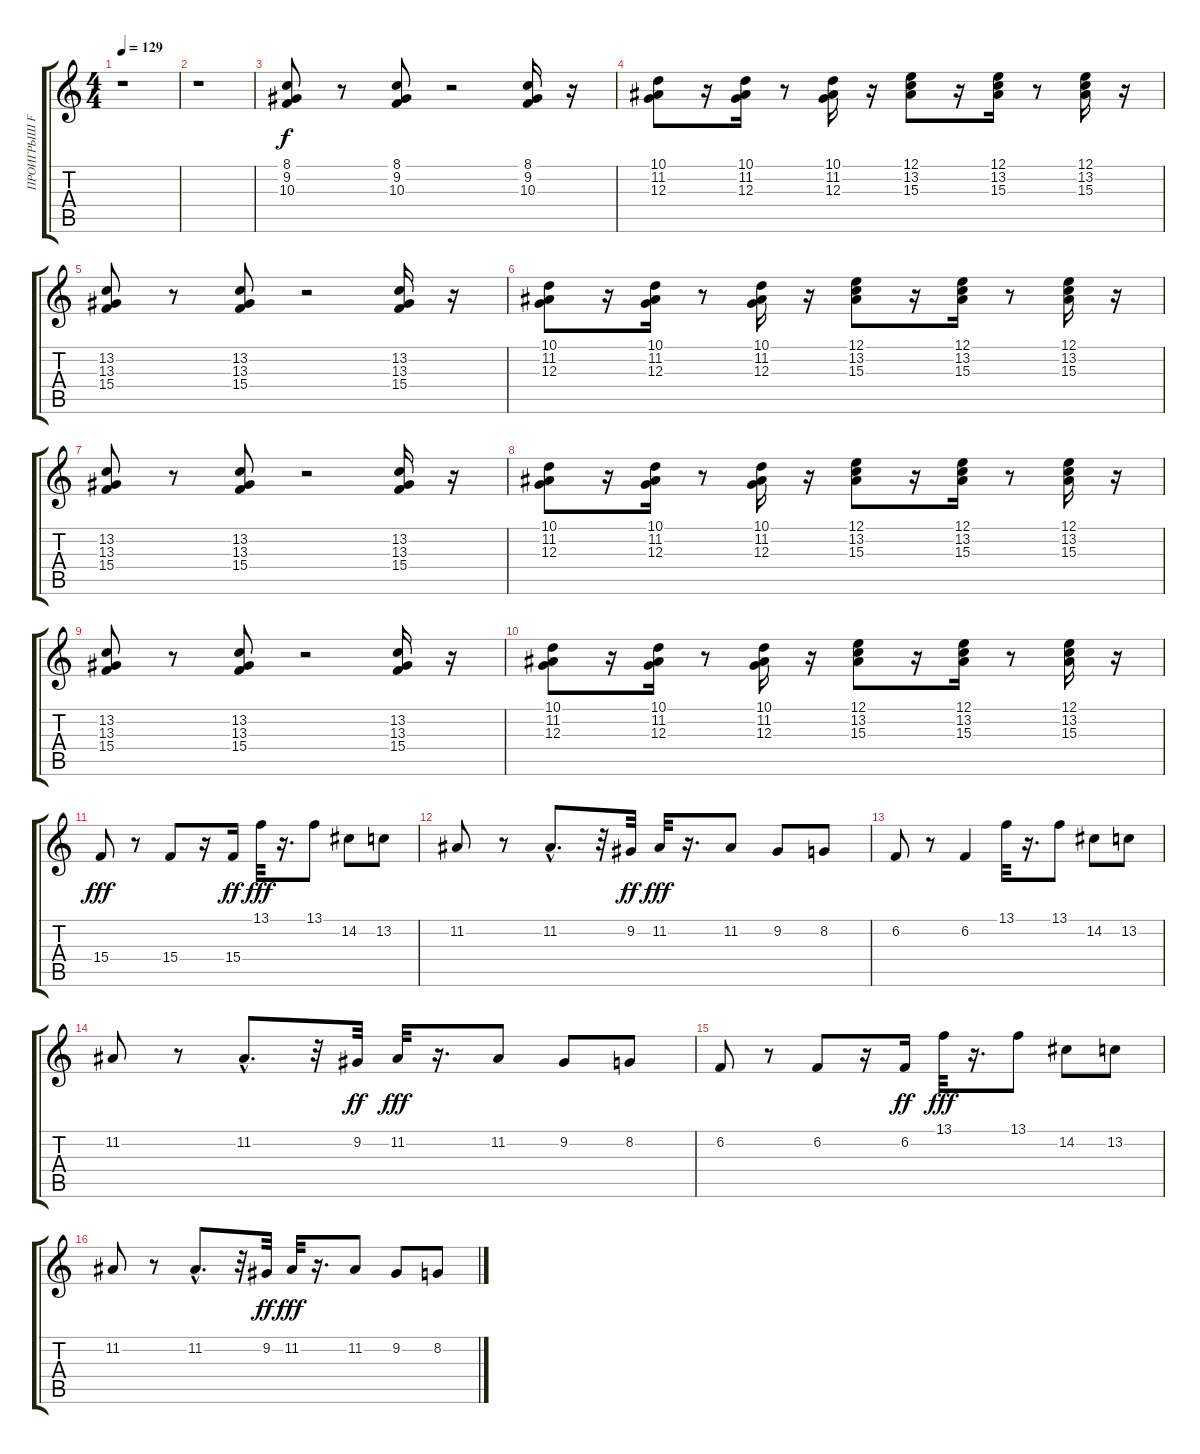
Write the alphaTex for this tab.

\track ("ПРОИГРЫШ F 5" "ПРОИГРЫШ F") {instrument synthbrass1}
\staff {score tabs}
\tuning (E4 B3 G3 D3 A2 E2) {hide}
\ts (4 4)
\tempo 129
\clef g2
\ks c
r.1{dy fff} |
r.1 |
(8.1 9.2 10.3).8{dy f} r.8 (8.1 9.2 10.3).8 r.2 (8.1 9.2 10.3).16 r.16 |
(10.1 11.2 12.3).8 r.16 (10.1 11.2 12.3).16 r.8 (10.1 11.2 12.3).16 r.16 (12.1 13.2 15.3).8 r.16 (12.1 13.2 15.3).16 r.8 (12.1 13.2 15.3).16 r.16 |
(13.2 13.3 15.4).8 r.8 (13.2 13.3 15.4).8 r.2 (13.2 13.3 15.4).16 r.16 |
(10.1 11.2 12.3).8 r.16 (10.1 11.2 12.3).16 r.8 (10.1 11.2 12.3).16 r.16 (12.1 13.2 15.3).8 r.16 (12.1 13.2 15.3).16 r.8 (12.1 13.2 15.3).16 r.16 |
(13.2 13.3 15.4).8 r.8 (13.2 13.3 15.4).8 r.2 (13.2 13.3 15.4).16 r.16 |
(10.1 11.2 12.3).8 r.16 (10.1 11.2 12.3).16 r.8 (10.1 11.2 12.3).16 r.16 (12.1 13.2 15.3).8 r.16 (12.1 13.2 15.3).16 r.8 (12.1 13.2 15.3).16 r.16 |
(13.2 13.3 15.4).8 r.8 (13.2 13.3 15.4).8 r.2 (13.2 13.3 15.4).16 r.16 |
(10.1 11.2 12.3).8 r.16 (10.1 11.2 12.3).16 r.8 (10.1 11.2 12.3).16 r.16 (12.1 13.2 15.3).8 r.16 (12.1 13.2 15.3).16 r.8 (12.1 13.2 15.3).16 r.16 |
15.4.8{dy fff} r.8 15.4.8 r.16 15.4.16{dy ff} 13.1.32{dy fff} r.16{d} 13.1.8 14.2.8 13.2.8 |
11.2.8 r.8 11.2{hac}.8{d} r.32 9.2.32{dy ff} 11.2.32{dy fff} r.16{d} 11.2.8 9.2.8 8.2.8 |
6.2.8 r.8 6.2.4 13.1.32 r.16{d} 13.1.8 14.2.8 13.2.8 |
11.2.8 r.8 11.2{hac}.8{d} r.32 9.2.32{dy ff} 11.2.32{dy fff} r.16{d} 11.2.8 9.2.8 8.2.8 |
6.2.8 r.8 6.2.8 r.16 6.2.16{dy ff} 13.1.32{dy fff} r.16{d} 13.1.8 14.2.8 13.2.8 |
11.2.8 r.8 11.2{hac}.8{d} r.32 9.2.32{dy ff} 11.2.32{dy fff} r.16{d} 11.2.8 9.2.8 8.2.8
